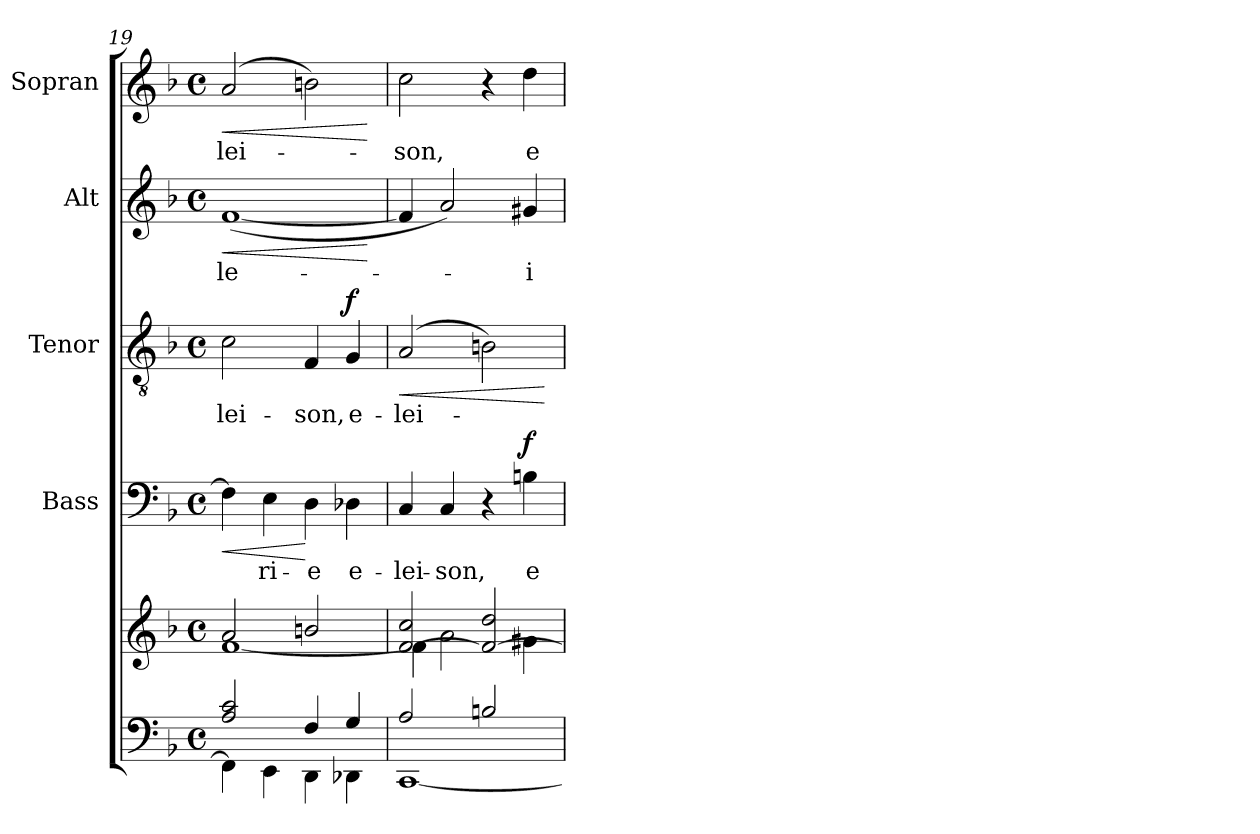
**kern	**kern	**kern	**text	**dynam	**kern	**text	**dynam	**kern	**text	**dynam	**kern	**text	**dynam
*part5	*part5	*part4	*part4	*part4	*part3	*part3	*part3	*part2	*part2	*part2	*part1	*part1	*part1
*staff6	*staff5	*staff4	*staff4	*staff4	*staff3	*staff3	*staff3	*staff2	*staff2	*staff2	*staff1	*staff1	*staff1
*	*	*I"Bass	*	*	*I"Tenor	*	*	*I"Alt	*	*	*I"Sopran	*	*
*	*	*I'B.	*	*	*I'T.	*	*	*I'A.	*	*	*I'S.	*	*
*clefF4	*clefG2	*clefF4	*	*	*clefGv2	*	*	*clefG2	*	*	*clefG2	*	*
*k[b-]	*k[b-]	*k[b-]	*	*	*k[b-]	*	*	*k[b-]	*	*	*k[b-]	*	*
*F:	*F:	*F:	*	*	*F:	*	*	*F:	*	*	*F:	*	*
*M4/4	*M4/4	*M4/4	*	*	*M4/4	*	*	*M4/4	*	*	*M4/4	*	*
*met(c)	*met(c)	*met(c)	*	*	*met(c)	*	*	*met(c)	*	*	*met(c)	*	*
=19	=19	=19	=19	=19	=19	=19	=19	=19	=19	=19	=19	=19	=19
*^	*^	*	*	*	*	*	*	*	*	*	*	*	*
!	!	!	!	!	!	!LO:HP:b	!	!LO:LY:b	!	!	!LO:LY:b	!LO:HP:b	!	!LO:LY:b	!LO:HP:b
2A/ 2c/	4FF\]	2a/	[<1f	4F\]	.	<	2c\	-lei-	.	(<[1f	-le-	<	(2a/	-lei-	<
!	!	!	!	!	!LO:LY:b	!	!	!	!	!	!	!	!	!	!
.	4EE\	.	.	4E\	-ri-	.	.	.	.	.	.	.	.	.	.
!	!	!	!	!	!LO:LY:b	!	!	!LO:LY:b	!	!	!	!	!	!	!
4F/	4DD\	2bn/	.	4D\	-e	[	4F/	-son,	.	.	.	.	2bn\)	.	.
!	!	!	!	!	!LO:LY:b	!	!	!LO:LY:b	!LO:DY:a	!	!	!	!	!	!
4G/	4DD-X\	.	.	4D-X\	e-	.	4G/	e-	f	.	.	.	.	.	.
*v	*v	*	*	*	*	*	*	*	*	*	*	*	*	*	*
*	*v	*v	*	*	*	*	*	*	*	*	*	*	*	*
.	.	.	.	.	.	.	.	.	.	[	.	.	[
=20	=20	=20	=20	=20	=20	=20	=20	=20	=20	=20	=20	=20	=20
*^	*^	*	*	*	*	*	*	*	*	*	*	*	*
!	!	!	!	!	!LO:LY:b	!	!	!LO:LY:b	!LO:HP:b	!	!	!	!	!LO:LY:b	!
2A/	[<1CC	[<2f/ 2cc/	4f\]	4C/	-lei-	.	(2A/	-lei-	<	4f/]	.	.	2cc\	-son,	.
!	!	!	!	!	!LO:LY:b	!	!	!	!	!	!	!	!	!	!
.	.	.	2a\	4C/	-son,	.	.	.	.	2a/)	.	.	.	.	.
2Bn/	.	2f/_ 2dd/	.	4r	.	.	2Bn\)	.	.	.	.	.	4r	.	.
!	!	!	!	!	!LO:LY:b	!LO:DY:a	!	!	!	!	!LO:LY:b	!	!	!LO:LY:b	!
.	.	.	4g#X\	4Bn\	e-	f	.	.	.	4g#X/	-i-	.	4dd\	e-	.
*v	*v	*	*	*	*	*	*	*	*	*	*	*	*	*	*
*	*v	*v	*	*	*	*	*	*	*	*	*	*	*	*
.	.	.	.	.	.	.	[	.	.	.	.	.	.
=	=	=	=	=	=	=	=	=	=	=	=	=	=
*-	*-	*-	*-	*-	*-	*-	*-	*-	*-	*-	*-	*-	*-
